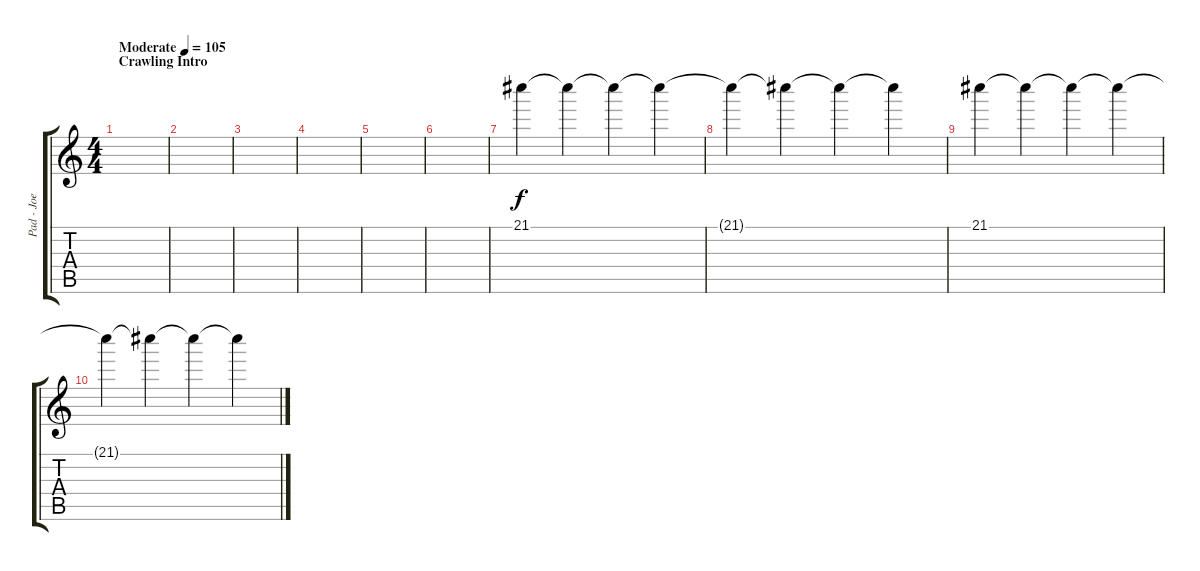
\track ("Pad - Joe Hahn" "Pad - Joe ") {instrument acousticguitarsteel}
\staff {score tabs}
\tuning (E4 B3 G3 D3 A2 E2) {hide}
\ts (4 4)
\section ("" "Crawling Intro")
\tempo (105 "Moderate")
\clef g2
\ks c
|
|
|
|
|
|
21.1.4{volume 12 instrument stringensemble1} 21.1{t}.4 21.1{t}.4{volume 11} 21.1{t}.4{volume 10} |
21.1{t}.4{volume 9} 21.1{t}.4{volume 8} 21.1{t}.4{volume 7} 21.1{t}.4{volume 6} |
21.1.4{volume 12 instrument stringensemble1} 21.1{t}.4 21.1{t}.4{volume 11} 21.1{t}.4{volume 10} |
21.1{t}.4{volume 9} 21.1{t}.4{volume 8} 21.1{t}.4{volume 7} 21.1{t}.4{volume 6}
